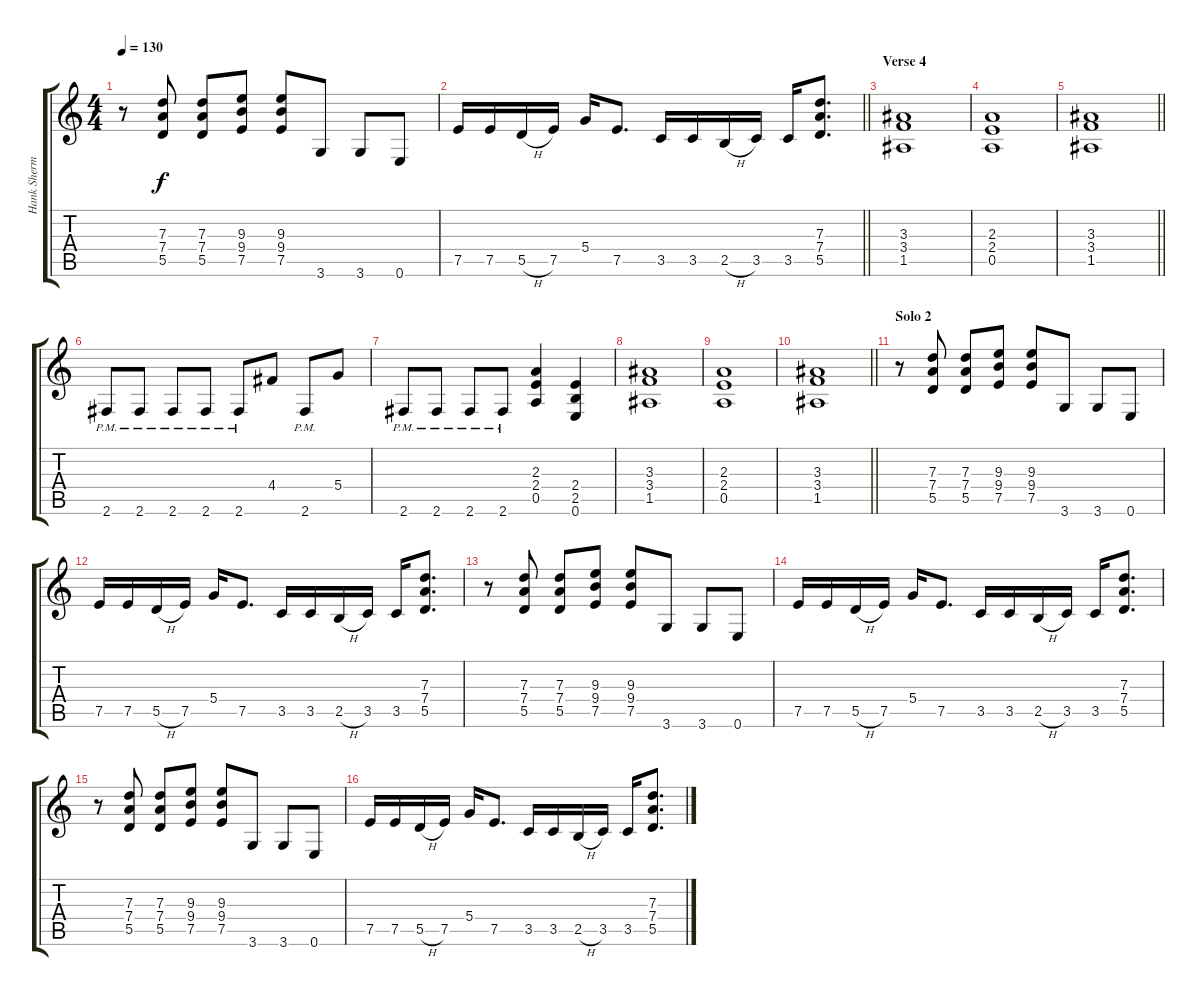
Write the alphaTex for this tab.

\track ("Hank Sherman" "Hank Sherm") {instrument distortionguitar}
\staff {score tabs}
\tuning (E4 B3 G3 D3 A2 E2) {hide}
\ts (4 4)
\tempo 130
\clef g2
\ks c
r.8{dy f} (7.3 7.4 5.5).8 (7.3 7.4 5.5).8 (9.3 9.4 7.5).8 (9.3 9.4 7.5).8 3.6.8 3.6.8 0.6.8 |
\barLineRight lightlight
7.5.16 7.5.16 5.5{h}.16 7.5.16 5.4.16 7.5.8{d} 3.5.16 3.5.16 2.5{h}.16 3.5.16 3.5.16 (7.3 7.4 5.5).8{d} |
\section ("" "Verse 4")
(3.3 3.4 1.5).1 |
(2.3 2.4 0.5).1 |
\barLineRight lightlight
(3.3 3.4 1.5).1 |
2.6{pm}.8 2.6{pm}.8 2.6{pm}.8 2.6{pm}.8 2.6{pm}.8 4.4.8 2.6{pm}.8 5.4.8 |
2.6{pm}.8 2.6{pm}.8 2.6{pm}.8 2.6{pm}.8 (2.3 2.4 0.5).4 (2.4 2.5 0.6).4 |
(3.3 3.4 1.5).1 |
(2.3 2.4 0.5).1 |
\barLineRight lightlight
(3.3 3.4 1.5).1 |
\section ("" "Solo 2")
r.8 (7.3 7.4 5.5).8 (7.3 7.4 5.5).8 (9.3 9.4 7.5).8 (9.3 9.4 7.5).8 3.6.8 3.6.8 0.6.8 |
7.5.16 7.5.16 5.5{h}.16 7.5.16 5.4.16 7.5.8{d} 3.5.16 3.5.16 2.5{h}.16 3.5.16 3.5.16 (7.3 7.4 5.5).8{d} |
r.8 (7.3 7.4 5.5).8 (7.3 7.4 5.5).8 (9.3 9.4 7.5).8 (9.3 9.4 7.5).8 3.6.8 3.6.8 0.6.8 |
7.5.16 7.5.16 5.5{h}.16 7.5.16 5.4.16 7.5.8{d} 3.5.16 3.5.16 2.5{h}.16 3.5.16 3.5.16 (7.3 7.4 5.5).8{d} |
r.8 (7.3 7.4 5.5).8 (7.3 7.4 5.5).8 (9.3 9.4 7.5).8 (9.3 9.4 7.5).8 3.6.8 3.6.8 0.6.8 |
7.5.16 7.5.16 5.5{h}.16 7.5.16 5.4.16 7.5.8{d} 3.5.16 3.5.16 2.5{h}.16 3.5.16 3.5.16 (7.3 7.4 5.5).8{d}
